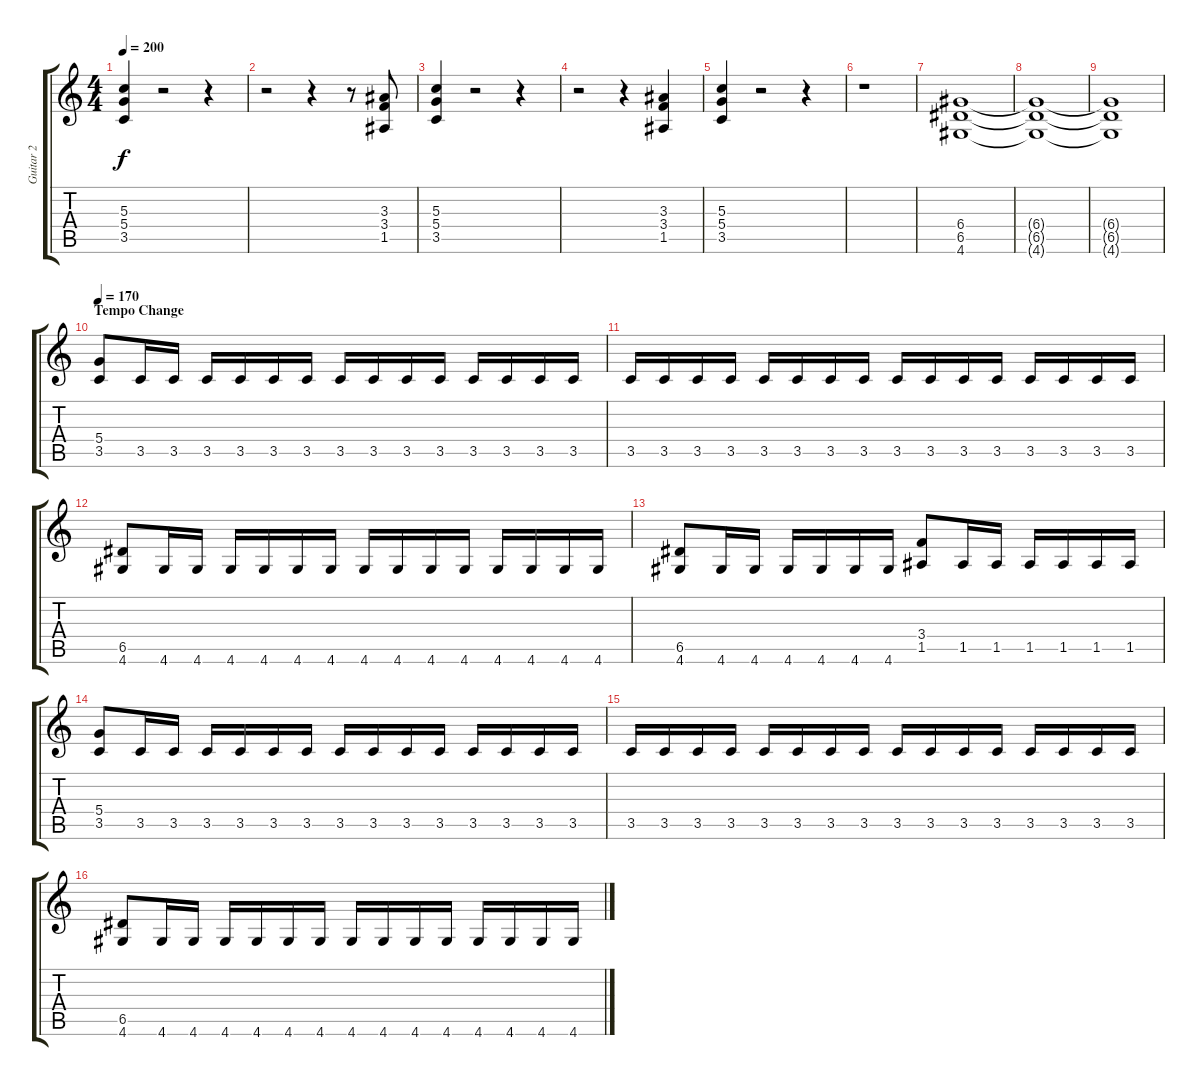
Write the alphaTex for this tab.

\track ("Guitar 2" "Guitar 2") {instrument distortionguitar}
\staff {score tabs}
\tuning (E4 B3 G3 D3 A2 E2) {hide}
\ts (4 4)
\section ("" "")
\tempo 200
\clef g2
\ks c
(5.3 5.4 3.5).4{dy f} r.2 r.4 |
r.2 r.4 r.8 (3.3 3.4 1.5).8 |
(5.3 5.4 3.5).4 r.2 r.4 |
r.2 r.4 (3.3 3.4 1.5).4 |
(5.3 5.4 3.5).4 r.2 r.4 |
r.1 |
(6.4 6.5 4.6).1 |
(6.4{t} 6.5{t} 4.6{t}).1 |
(6.4{t} 6.5{t} 4.6{t}).1 |
\section ("" "Tempo Change")
\tempo 170
(5.4 3.5).8 3.5.16 3.5.16 3.5.16 3.5.16 3.5.16 3.5.16 3.5.16 3.5.16 3.5.16 3.5.16 3.5.16 3.5.16 3.5.16 3.5.16 |
3.5.16 3.5.16 3.5.16 3.5.16 3.5.16 3.5.16 3.5.16 3.5.16 3.5.16 3.5.16 3.5.16 3.5.16 3.5.16 3.5.16 3.5.16 3.5.16 |
(6.5 4.6).8 4.6.16 4.6.16 4.6.16 4.6.16 4.6.16 4.6.16 4.6.16 4.6.16 4.6.16 4.6.16 4.6.16 4.6.16 4.6.16 4.6.16 |
(6.5 4.6).8 4.6.16 4.6.16 4.6.16 4.6.16 4.6.16 4.6.16 (3.4 1.5).8 1.5.16 1.5.16 1.5.16 1.5.16 1.5.16 1.5.16 |
(5.4 3.5).8 3.5.16 3.5.16 3.5.16 3.5.16 3.5.16 3.5.16 3.5.16 3.5.16 3.5.16 3.5.16 3.5.16 3.5.16 3.5.16 3.5.16 |
3.5.16 3.5.16 3.5.16 3.5.16 3.5.16 3.5.16 3.5.16 3.5.16 3.5.16 3.5.16 3.5.16 3.5.16 3.5.16 3.5.16 3.5.16 3.5.16 |
(6.5 4.6).8 4.6.16 4.6.16 4.6.16 4.6.16 4.6.16 4.6.16 4.6.16 4.6.16 4.6.16 4.6.16 4.6.16 4.6.16 4.6.16 4.6.16
